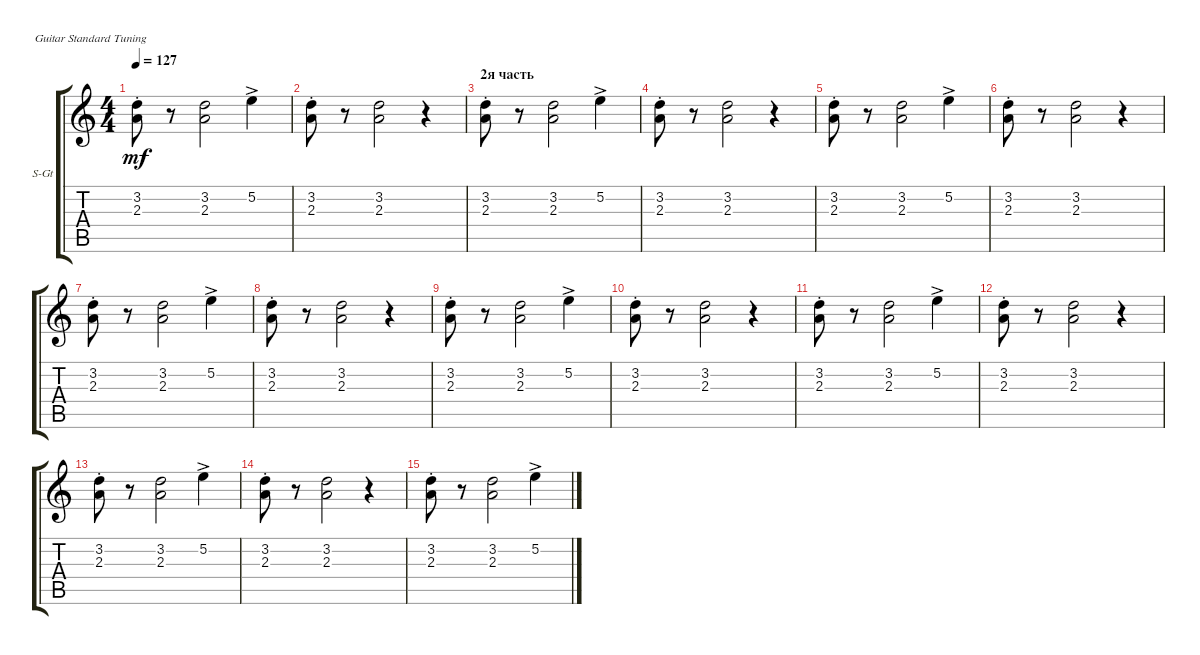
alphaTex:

\defaultSystemsLayout 4
\bracketExtendMode groupsimilarinstruments
\firstSystemTrackNameOrientation horizontal
\otherSystemsTrackNameOrientation horizontal
\track ("Подчёркивание" "S-Gt") {instrument acousticguitarsteel}
\staff {score tabs}
\tuning (E4 B3 G3 D3 A2 E2)
\ts (4 4)
\tempo 127
\clef g2
\scale
0.333333
\ks c
(2.3{st} 3.2{st}).8{dy mf} r.8 (2.3 3.2).2 5.2{ac}.4 |
\scale
0.333333 (2.3{st} 3.2{st}).8 r.8 (2.3 3.2).2 r.4 |
\section ("" "2я часть")
\scale
0.333333 (2.3{st} 3.2{st}).8 r.8 (2.3 3.2).2 5.2{ac}.4 |
\scale
0.333333 (2.3{st} 3.2{st}).8 r.8 (2.3 3.2).2 r.4 |
\scale
0.333333 (2.3{st} 3.2{st}).8 r.8 (2.3 3.2).2 5.2{ac}.4 |
\scale
0.333333 (2.3{st} 3.2{st}).8 r.8 (2.3 3.2).2 r.4 |
\scale
0.333333 (2.3{st} 3.2{st}).8 r.8 (2.3 3.2).2 5.2{ac}.4 |
\scale
0.333333 (2.3{st} 3.2{st}).8 r.8 (2.3 3.2).2 r.4 |
\scale
0.333333 (2.3{st} 3.2{st}).8 r.8 (2.3 3.2).2 5.2{ac}.4 |
\scale
0.333333 (2.3{st} 3.2{st}).8 r.8 (2.3 3.2).2 r.4 |
\scale
0.333333 (2.3{st} 3.2{st}).8 r.8 (2.3 3.2).2 5.2{ac}.4 |
\scale
0.333333 (2.3{st} 3.2{st}).8 r.8 (2.3 3.2).2 r.4 |
\scale
0.333333 (2.3{st} 3.2{st}).8 r.8 (2.3 3.2).2 5.2{ac}.4 |
\scale
0.333333 (2.3{st} 3.2{st}).8 r.8 (2.3 3.2).2 r.4 |
\scale
0.333333 (2.3{st} 3.2{st}).8 r.8 (2.3 3.2).2 5.2{ac}.4 |
\scale
0.333333
